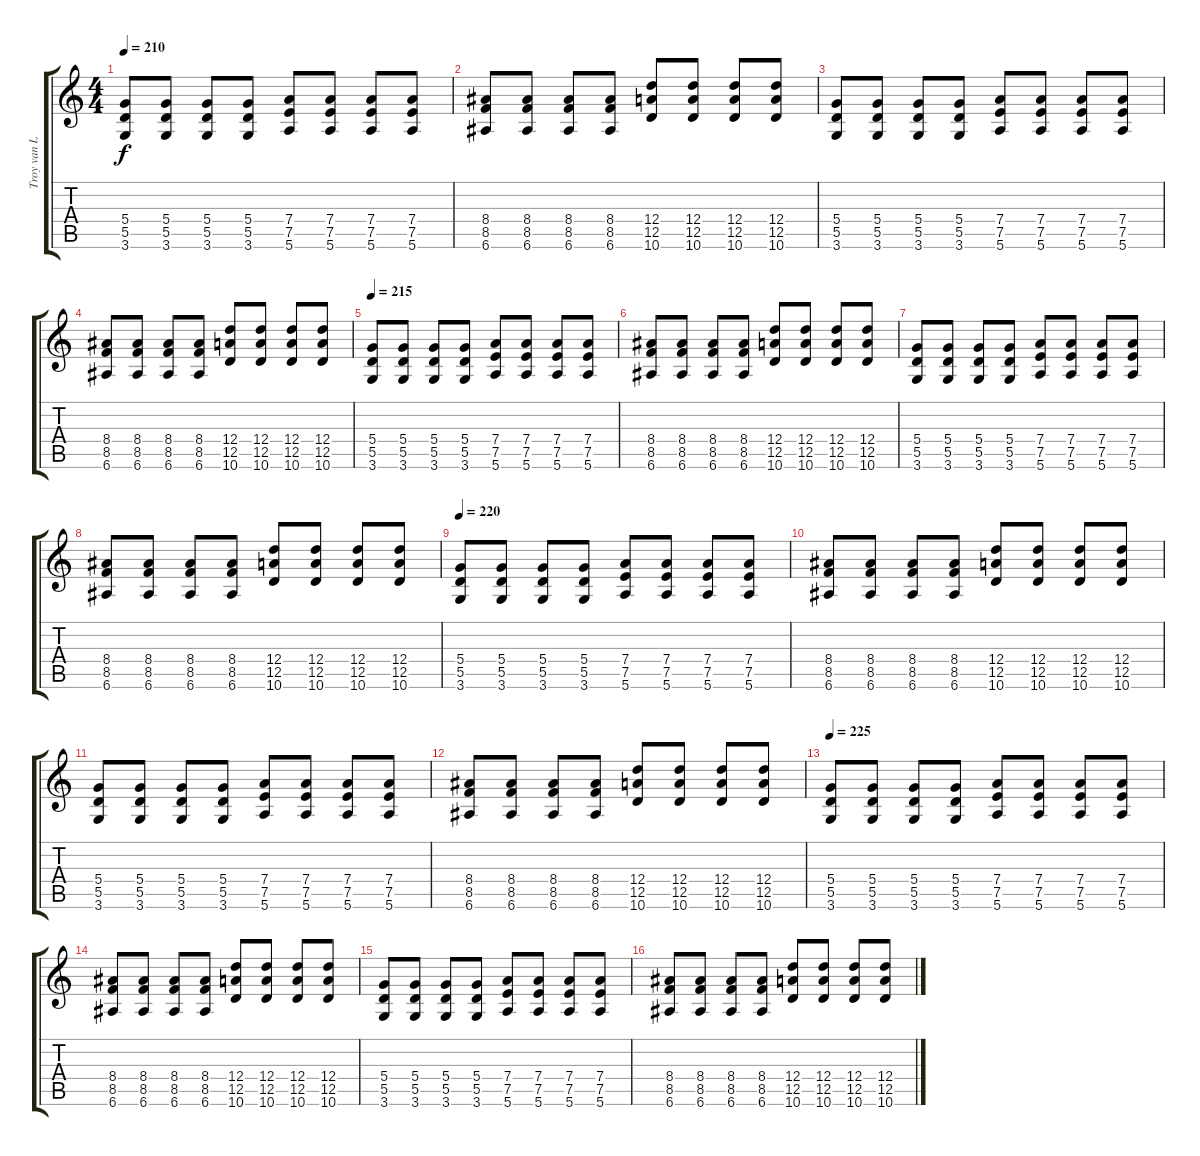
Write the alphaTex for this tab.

\track ("Troy van Leeuwen - guitar" "Troy van L") {instrument overdrivenguitar}
\staff {score tabs}
\tuning (E4 B3 G3 D3 A2 E2) {hide}
\ts (4 4)
\tempo 210
\clef g2
\ks c
(5.4 5.5 3.6).8{dy f} (5.4 5.5 3.6).8 (5.4 5.5 3.6).8 (5.4 5.5 3.6).8 (7.4 7.5 5.6).8 (7.4 7.5 5.6).8 (7.4 7.5 5.6).8 (7.4 7.5 5.6).8 |
(8.4 8.5 6.6).8 (8.4 8.5 6.6).8 (8.4 8.5 6.6).8 (8.4 8.5 6.6).8 (12.4 12.5 10.6).8 (12.4 12.5 10.6).8 (12.4 12.5 10.6).8 (12.4 12.5 10.6).8 |
(5.4 5.5 3.6).8 (5.4 5.5 3.6).8 (5.4 5.5 3.6).8 (5.4 5.5 3.6).8 (7.4 7.5 5.6).8 (7.4 7.5 5.6).8 (7.4 7.5 5.6).8 (7.4 7.5 5.6).8 |
(8.4 8.5 6.6).8 (8.4 8.5 6.6).8 (8.4 8.5 6.6).8 (8.4 8.5 6.6).8 (12.4 12.5 10.6).8 (12.4 12.5 10.6).8 (12.4 12.5 10.6).8 (12.4 12.5 10.6).8 |
\tempo 215
(5.4 5.5 3.6).8 (5.4 5.5 3.6).8 (5.4 5.5 3.6).8 (5.4 5.5 3.6).8 (7.4 7.5 5.6).8 (7.4 7.5 5.6).8 (7.4 7.5 5.6).8 (7.4 7.5 5.6).8 |
(8.4 8.5 6.6).8 (8.4 8.5 6.6).8 (8.4 8.5 6.6).8 (8.4 8.5 6.6).8 (12.4 12.5 10.6).8 (12.4 12.5 10.6).8 (12.4 12.5 10.6).8 (12.4 12.5 10.6).8 |
(5.4 5.5 3.6).8 (5.4 5.5 3.6).8 (5.4 5.5 3.6).8 (5.4 5.5 3.6).8 (7.4 7.5 5.6).8 (7.4 7.5 5.6).8 (7.4 7.5 5.6).8 (7.4 7.5 5.6).8 |
(8.4 8.5 6.6).8 (8.4 8.5 6.6).8 (8.4 8.5 6.6).8 (8.4 8.5 6.6).8 (12.4 12.5 10.6).8 (12.4 12.5 10.6).8 (12.4 12.5 10.6).8 (12.4 12.5 10.6).8 |
\tempo 220
(5.4 5.5 3.6).8 (5.4 5.5 3.6).8 (5.4 5.5 3.6).8 (5.4 5.5 3.6).8 (7.4 7.5 5.6).8 (7.4 7.5 5.6).8 (7.4 7.5 5.6).8 (7.4 7.5 5.6).8 |
(8.4 8.5 6.6).8 (8.4 8.5 6.6).8 (8.4 8.5 6.6).8 (8.4 8.5 6.6).8 (12.4 12.5 10.6).8 (12.4 12.5 10.6).8 (12.4 12.5 10.6).8 (12.4 12.5 10.6).8 |
(5.4 5.5 3.6).8 (5.4 5.5 3.6).8 (5.4 5.5 3.6).8 (5.4 5.5 3.6).8 (7.4 7.5 5.6).8 (7.4 7.5 5.6).8 (7.4 7.5 5.6).8 (7.4 7.5 5.6).8 |
(8.4 8.5 6.6).8 (8.4 8.5 6.6).8 (8.4 8.5 6.6).8 (8.4 8.5 6.6).8 (12.4 12.5 10.6).8 (12.4 12.5 10.6).8 (12.4 12.5 10.6).8 (12.4 12.5 10.6).8 |
\tempo 225
(5.4 5.5 3.6).8 (5.4 5.5 3.6).8 (5.4 5.5 3.6).8 (5.4 5.5 3.6).8 (7.4 7.5 5.6).8 (7.4 7.5 5.6).8 (7.4 7.5 5.6).8 (7.4 7.5 5.6).8 |
(8.4 8.5 6.6).8 (8.4 8.5 6.6).8 (8.4 8.5 6.6).8 (8.4 8.5 6.6).8 (12.4 12.5 10.6).8 (12.4 12.5 10.6).8 (12.4 12.5 10.6).8 (12.4 12.5 10.6).8 |
(5.4 5.5 3.6).8 (5.4 5.5 3.6).8 (5.4 5.5 3.6).8 (5.4 5.5 3.6).8 (7.4 7.5 5.6).8 (7.4 7.5 5.6).8 (7.4 7.5 5.6).8 (7.4 7.5 5.6).8 |
(8.4 8.5 6.6).8 (8.4 8.5 6.6).8 (8.4 8.5 6.6).8 (8.4 8.5 6.6).8 (12.4 12.5 10.6).8 (12.4 12.5 10.6).8 (12.4 12.5 10.6).8 (12.4 12.5 10.6).8
